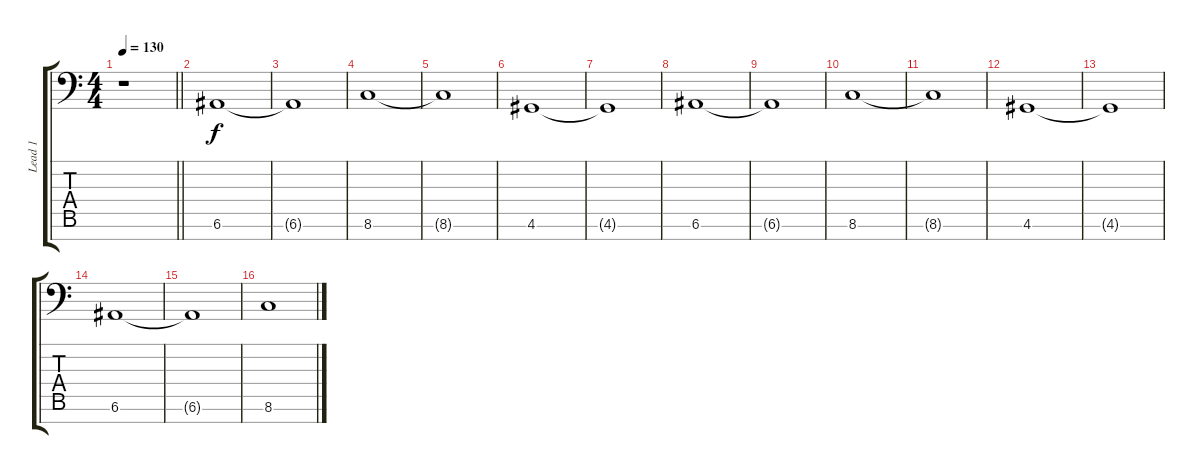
\track ("Lead 1" "Lead 1") {instrument lead3calliope}
\staff {score tabs}
\tuning (E4 B3 G3 D3 A2 E2 G1) {hide}
\ts (4 4)
\tempo 130
\clef f4
\barLineRight lightlight
\ks c
r.1{dy f} |
\section ("" "")
6.6.1 |
6.6{t}.1 |
8.6.1 |
8.6{t}.1 |
4.6.1 |
4.6{t}.1 |
6.6.1 |
6.6{t}.1 |
8.6.1 |
8.6{t}.1 |
4.6.1 |
4.6{t}.1 |
6.6.1 |
6.6{t}.1 |
8.6.1
